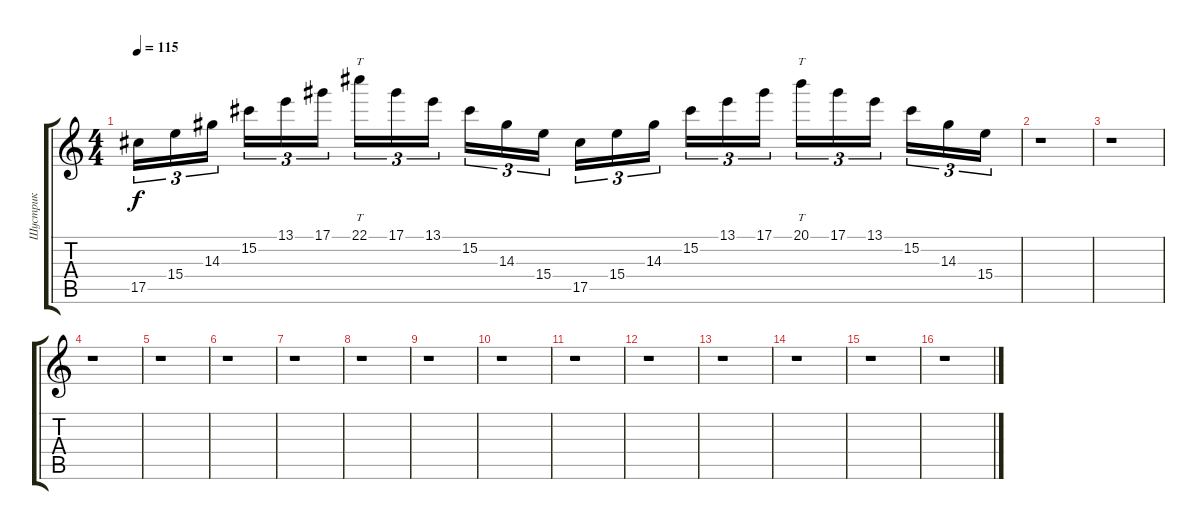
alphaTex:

\track ("Шустрик" "Шустрик") {instrument distortionguitar}
\staff {score tabs}
\tuning (Eb4 Bb3 Gb3 Db3 Ab2 Db2) {hide}
\ts (4 4)
\tempo 115
\clef g2
\ks c
17.5.16{tu (3 2) dy f} 15.4.16{tu (3 2)} 14.3.16{tu (3 2) beam splitsecondary} 15.2.16{tu (3 2)} 13.1.16{tu (3 2)} 17.1.16{tu (3 2)} 22.1.16{tt tu (3 2)} 17.1.16{tu (3 2)} 13.1.16{tu (3 2) beam splitsecondary} 15.2.16{tu (3 2)} 14.3.16{tu (3 2)} 15.4.16{tu (3 2)} 17.5.16{tu (3 2)} 15.4.16{tu (3 2)} 14.3.16{tu (3 2) beam splitsecondary} 15.2.16{tu (3 2)} 13.1.16{tu (3 2)} 17.1.16{tu (3 2)} 20.1.16{tt tu (3 2)} 17.1.16{tu (3 2)} 13.1.16{tu (3 2) beam splitsecondary} 15.2.16{tu (3 2)} 14.3.16{tu (3 2)} 15.4.16{tu (3 2)} |
r.1 |
r.1 |
r.1 |
r.1 |
r.1 |
r.1 |
r.1 |
r.1 |
r.1 |
r.1 |
r.1 |
r.1 |
r.1 |
r.1 |
r.1
